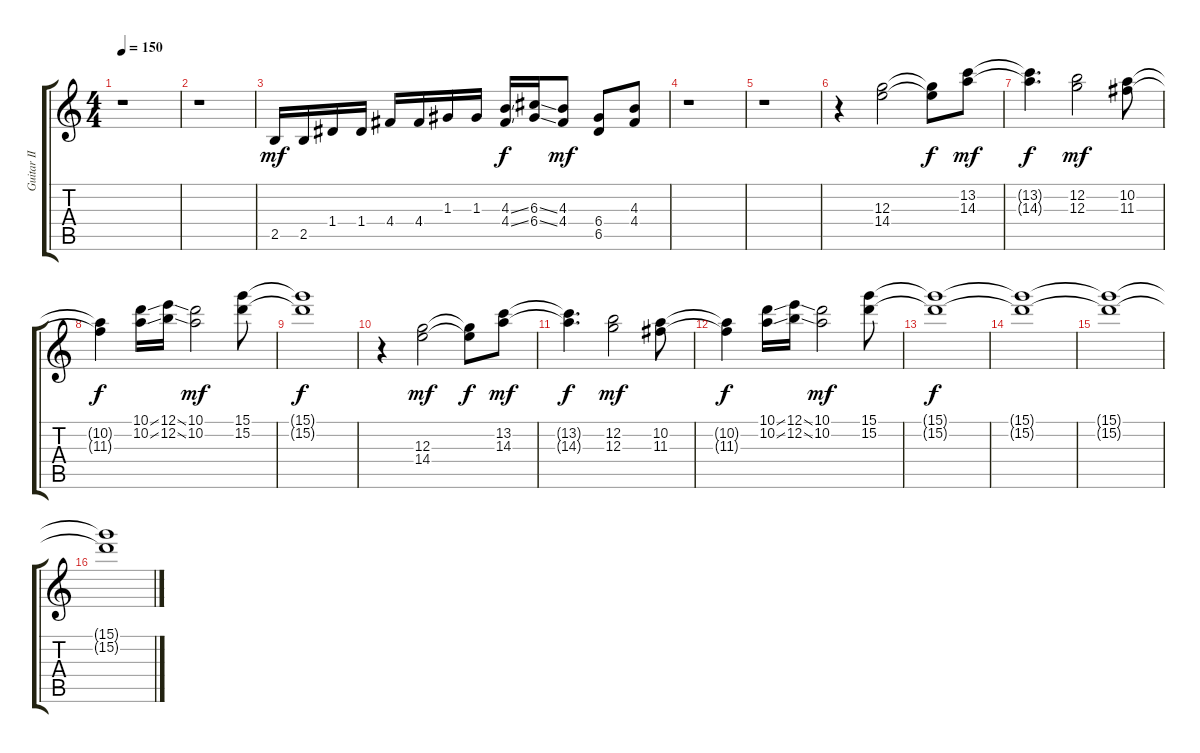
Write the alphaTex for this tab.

\track ("Guitar II" "Guitar II") {instrument distortionguitar}
\staff {score tabs}
\tuning (E4 B3 G3 D3 A2 E2) {hide}
\ts (4 4)
\tempo 150
\clef g2
\ks c
r.1{dy f} |
r.1 |
2.5.16{dy mf} 2.5.16 1.4.16 1.4.16 4.4.16 4.4.16 1.3.16 1.3.16 (4.3{ss} 4.4{ss}).16{dy f} (6.3{ss} 6.4{ss}).16 (4.3 4.4).8{dy mf} (6.4 6.5).8 (4.3 4.4).8 |
r.1 |
r.1 |
r.4 (12.3 14.4).2 (12.3{t} 14.4{t}).8{dy f} (13.2 14.3).8{dy mf} |
(13.2{t} 14.3{t}).4{d dy f} (12.2 12.3).2{dy mf} (10.2 11.3).8 |
(10.2{t} 11.3{t}).4{dy f} (10.1{ss} 10.2{ss}).16 (12.1{ss} 12.2{ss}).16 (10.1 10.2).2{dy mf} (15.1 15.2).8 |
(15.1{t} 15.2{t}).1{dy f} |
r.4 (12.3 14.4).2{dy mf} (12.3{t} 14.4{t}).8{dy f} (13.2 14.3).8{dy mf} |
(13.2{t} 14.3{t}).4{d dy f} (12.2 12.3).2{dy mf} (10.2 11.3).8 |
(10.2{t} 11.3{t}).4{dy f} (10.1{ss} 10.2{ss}).16 (12.1{ss} 12.2{ss}).16 (10.1 10.2).2{dy mf} (15.1 15.2).8 |
(15.1{t} 15.2{t}).1{dy f} |
(15.1{t} 15.2{t}).1 |
(15.1{t} 15.2{t}).1 |
(15.1{t} 15.2{t}).1
